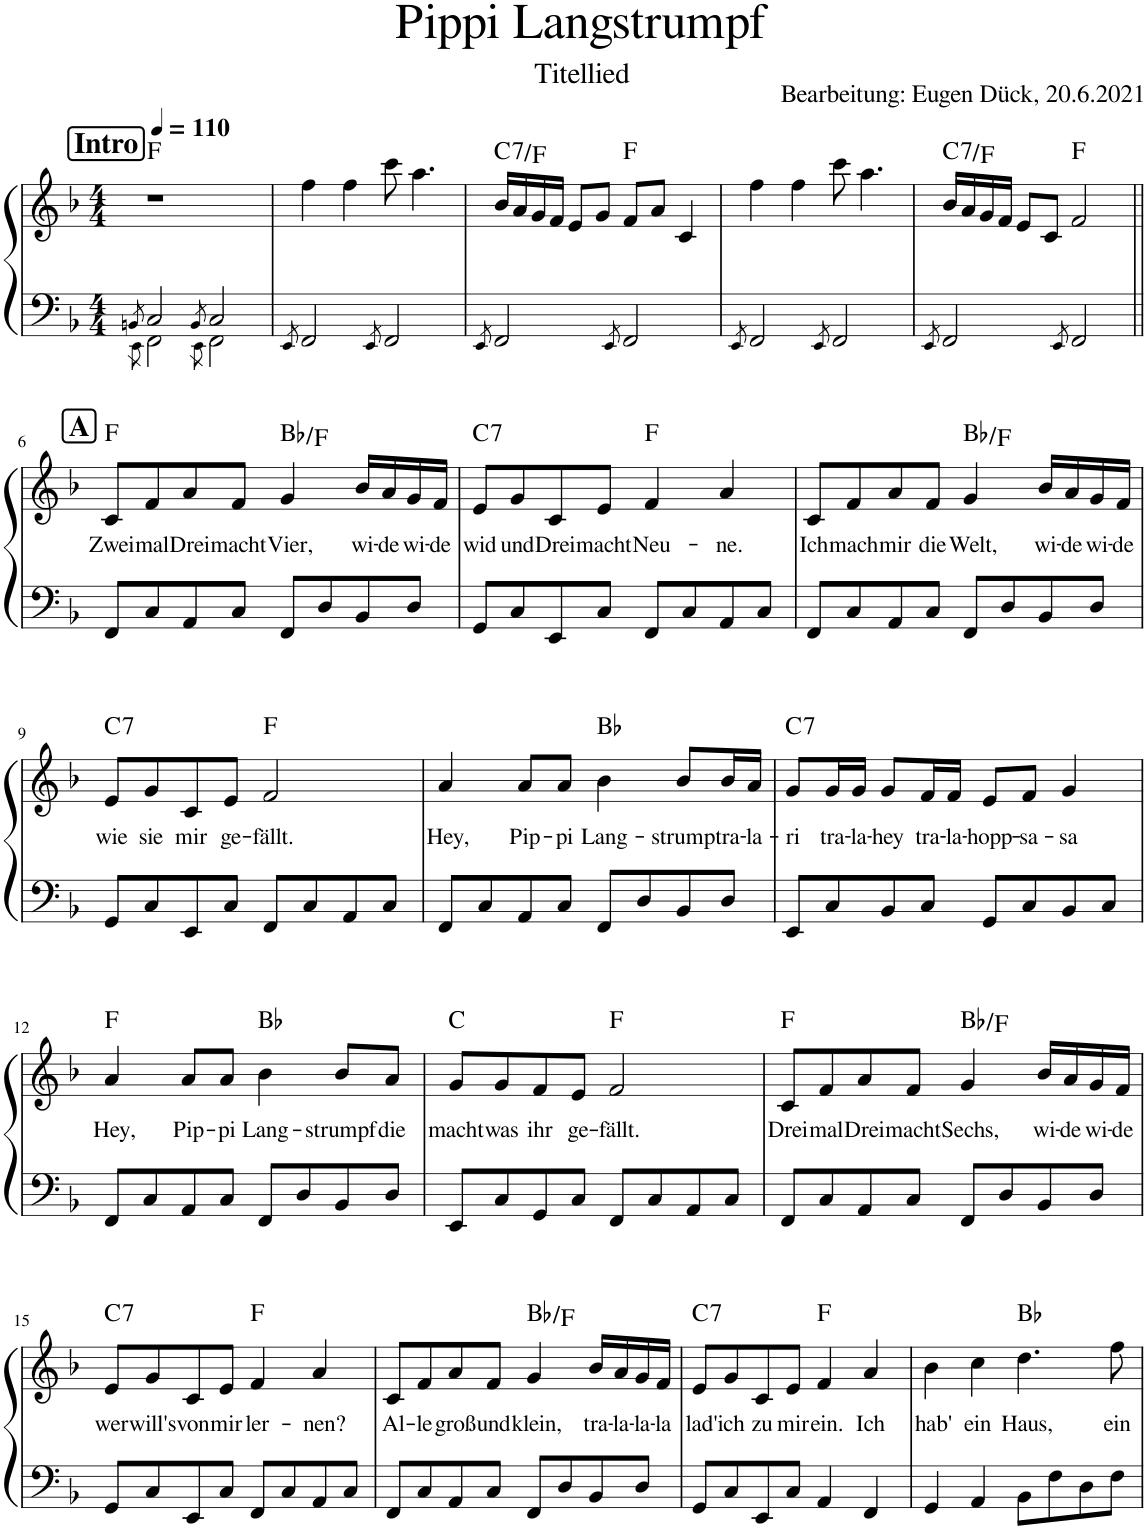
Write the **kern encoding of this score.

**kern	**kern	**text	**harte
*part1	*part1	*part1	*part1
*staff2	*staff1	*staff1	*
*I"Piano	*	*	*
*I'Pno.	*	*	*
*clefF4	*clefG2	*	*
*k[b-]	*k[b-]	*	*
*M4/4	*M4/4	*	*
*MM110	*MM110	*	*
!!LO:REH:place=s1:a:B:cj:fs=14:t=Intro
=1	=1	=1	=1
*^	*	*	*
8qBBn/	8qEE\	.	.	.
2C/	2FF\	1r	.	F:maj
8qBB/	8qEE\	.	.	.
2C/	2FF\	.	.	.
*v	*v	*	*	*
=2	=2	=2	=2
8qEE/	.	.	.
2FF/	4ff\	.	.
.	4ff\	.	.
8qEE/	.	.	.
2FF/	8ccc\	.	.
.	4.aa\	.	.
=3	=3	=3	=3
8qEE/	.	.	.
!	!	!	!LO:H:kt=7
2FF/	16b-/LL	.	C:7/4
.	16a/	.	.
.	16g/	.	.
.	16f/JJ	.	.
.	8e/L	.	.
.	8g/J	.	.
8qEE/	.	.	.
2FF/	8f/L	.	F:maj
.	8a/J	.	.
.	4c/	.	.
=4	=4	=4	=4
8qEE/	.	.	.
2FF/	4ff\	.	.
.	4ff\	.	.
8qEE/	.	.	.
2FF/	8ccc\	.	.
.	4.aa\	.	.
=5	=5	=5	=5
8qEE/	.	.	.
!	!	!	!LO:H:kt=7
2FF/	16b-/LL	.	C:7/4
.	16a/	.	.
.	16g/	.	.
.	16f/JJ	.	.
.	8e/L	.	.
.	8c/J	.	.
8qEE/	.	.	.
2FF/	2f/	.	F:maj
!!LO:LB:g=z
!!LO:REH:place=s1:a:B:cj:fs=14:t=A
=6||	=6||	=6||	=6||
!	!	!LO:LY:b	!
8FF/L	8c/L	Zwei	F:maj
!	!	!LO:LY:b	!
8C/	8f/	mal	.
!	!	!LO:LY:b	!
8AA/	8a/	Drei	.
!	!	!LO:LY:b	!
8C/J	8f/J	macht	.
!	!	!LO:LY:b	!
8FF/L	4g/	Vier,	Bb:maj/5
8D/	.	.	.
!	!	!LO:LY:b	!
8BB-/	16b-/LL	wi-	.
!	!	!LO:LY:b	!
.	16a/	-de	.
!	!	!LO:LY:b	!
8D/J	16g/	wi-	.
!	!	!LO:LY:b	!
.	16f/JJ	-de	.
=7	=7	=7	=7
!	!	!LO:LY:b	!LO:H:kt=7
8GG/L	8e/L	wid	C:7
!	!	!LO:LY:b	!
8C/	8g/	und	.
!	!	!LO:LY:b	!
8EE/	8c/	Drei	.
!	!	!LO:LY:b	!
8C/J	8e/J	macht	.
!	!	!LO:LY:b	!
8FF/L	4f/	Neu-	F:maj
8C/	.	.	.
!	!	!LO:LY:b	!
8AA/	4a/	-ne.	.
8C/J	.	.	.
=8	=8	=8	=8
!	!	!LO:LY:b	!
8FF/L	8c/L	Ich	.
!	!	!LO:LY:b	!
8C/	8f/	mach	.
!	!	!LO:LY:b	!
8AA/	8a/	mir	.
!	!	!LO:LY:b	!
8C/J	8f/J	die	.
!	!	!LO:LY:b	!
8FF/L	4g/	Welt,	Bb:maj/5
8D/	.	.	.
!	!	!LO:LY:b	!
8BB-/	16b-/LL	wi-	.
!	!	!LO:LY:b	!
.	16a/	-de	.
!	!	!LO:LY:b	!
8D/J	16g/	wi-	.
!	!	!LO:LY:b	!
.	16f/JJ	-de	.
!!LO:LB:g=z
=9	=9	=9	=9
!	!	!LO:LY:b	!LO:H:kt=7
8GG/L	8e/L	wie	C:7
!	!	!LO:LY:b	!
8C/	8g/	sie	.
!	!	!LO:LY:b	!
8EE/	8c/	mir	.
!	!	!LO:LY:b	!
8C/J	8e/J	ge-	.
!	!	!LO:LY:b	!
8FF/L	2f/	-fällt.	F:maj
8C/	.	.	.
8AA/	.	.	.
8C/J	.	.	.
=10	=10	=10	=10
!	!	!LO:LY:b	!
8FF/L	4a/	Hey,	.
8C/	.	.	.
!	!	!LO:LY:b	!
8AA/	8a/L	Pip-	.
!	!	!LO:LY:b	!
8C/J	8a/J	-pi	.
!	!	!LO:LY:b	!
8FF/L	4b-\	Lang-	Bb:maj
8D/	.	.	.
!	!	!LO:LY:b	!
8BB-/	8b-/L	-strump	.
!	!	!LO:LY:b	!
8D/J	16b-/L	tra-	.
!	!	!LO:LY:b	!
.	16a/JJ	-la-	.
=11	=11	=11	=11
!	!	!LO:LY:b	!LO:H:kt=7
8EE/L	8g/L	-ri	C:7
!	!	!LO:LY:b	!
8C/	16g/L	tra-	.
!	!	!LO:LY:b	!
.	16g/JJ	-la-	.
!	!	!LO:LY:b	!
8BB-/	8g/L	-hey	.
!	!	!LO:LY:b	!
8C/J	16f/L	tra-	.
!	!	!LO:LY:b	!
.	16f/JJ	-la-	.
!	!	!LO:LY:b	!
8GG/L	8e/L	-hopp-	.
!	!	!LO:LY:b	!
8C/	8f/J	-sa-	.
!	!	!LO:LY:b	!
8BB-/	4g/	-sa	.
8C/J	.	.	.
!!LO:LB:g=z
=12	=12	=12	=12
!	!	!LO:LY:b	!
8FF/L	4a/	Hey,	F:maj
8C/	.	.	.
!	!	!LO:LY:b	!
8AA/	8a/L	Pip-	.
!	!	!LO:LY:b	!
8C/J	8a/J	-pi	.
!	!	!LO:LY:b	!
8FF/L	4b-\	Lang-	Bb:maj
8D/	.	.	.
!	!	!LO:LY:b	!
8BB-/	8b-/L	-strumpf	.
!	!	!LO:LY:b	!
8D/J	8a/J	die	.
=13	=13	=13	=13
!	!	!LO:LY:b	!
8EE/L	8g/L	macht	C:maj
!	!	!LO:LY:b	!
8C/	8g/	was	.
!	!	!LO:LY:b	!
8GG/	8f/	ihr	.
!	!	!LO:LY:b	!
8C/J	8e/J	ge-	.
!	!	!LO:LY:b	!
8FF/L	2f/	-fällt.	F:maj
8C/	.	.	.
8AA/	.	.	.
8C/J	.	.	.
=14	=14	=14	=14
!	!	!LO:LY:b	!
8FF/L	8c/L	Drei	F:maj
!	!	!LO:LY:b	!
8C/	8f/	mal	.
!	!	!LO:LY:b	!
8AA/	8a/	Drei	.
!	!	!LO:LY:b	!
8C/J	8f/J	macht	.
!	!	!LO:LY:b	!
8FF/L	4g/	Sechs,	Bb:maj/5
8D/	.	.	.
!	!	!LO:LY:b	!
8BB-/	16b-/LL	wi-	.
!	!	!LO:LY:b	!
.	16a/	-de	.
!	!	!LO:LY:b	!
8D/J	16g/	wi-	.
!	!	!LO:LY:b	!
.	16f/JJ	-de	.
!!LO:LB:g=z
=15	=15	=15	=15
!	!	!LO:LY:b	!LO:H:kt=7
8GG/L	8e/L	wer	C:7
!	!	!LO:LY:b	!
8C/	8g/	will's	.
!	!	!LO:LY:b	!
8EE/	8c/	von	.
!	!	!LO:LY:b	!
8C/J	8e/J	mir	.
!	!	!LO:LY:b	!
8FF/L	4f/	ler-	F:maj
8C/	.	.	.
!	!	!LO:LY:b	!
8AA/	4a/	-nen?	.
8C/J	.	.	.
=16	=16	=16	=16
!	!	!LO:LY:b	!
8FF/L	8c/L	Al-	.
!	!	!LO:LY:b	!
8C/	8f/	-le	.
!	!	!LO:LY:b	!
8AA/	8a/	groß	.
!	!	!LO:LY:b	!
8C/J	8f/J	und	.
!	!	!LO:LY:b	!
8FF/L	4g/	klein,	Bb:maj/5
8D/	.	.	.
!	!	!LO:LY:b	!
8BB-/	16b-/LL	tra-	.
!	!	!LO:LY:b	!
.	16a/	-la-	.
!	!	!LO:LY:b	!
8D/J	16g/	-la-	.
!	!	!LO:LY:b	!
.	16f/JJ	-la	.
=17	=17	=17	=17
!	!	!LO:LY:b	!LO:H:kt=7
8GG/L	8e/L	lad'	C:7
!	!	!LO:LY:b	!
8C/	8g/	ich	.
!	!	!LO:LY:b	!
8EE/	8c/	zu	.
!	!	!LO:LY:b	!
8C/J	8e/J	mir	.
!	!	!LO:LY:b	!
4AA/	4f/	ein.	F:maj
!	!	!LO:LY:b	!
4FF/	4a/	Ich	.
=18	=18	=18	=18
!	!	!LO:LY:b	!
4GG/	4b-\	hab'	.
!	!	!LO:LY:b	!
4AA/	4cc\	ein	.
!	!	!LO:LY:b	!
8BB-\L	4.dd\	Haus,	Bb:maj
8F\	.	.	.
8D\	.	.	.
!	!	!LO:LY:b	!
8F\J	8ff\	ein	.
=	=	=	=
*-	*-	*-	*-
